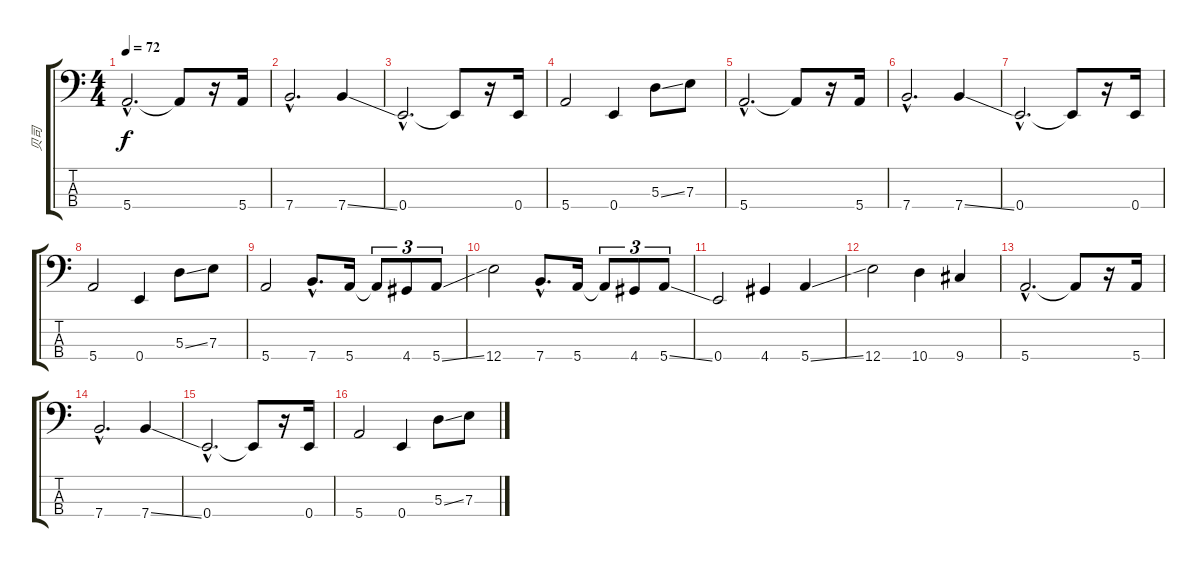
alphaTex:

\track ("贝司" "贝司") {instrument electricbasspick}
\staff {score tabs}
\tuning (G2 D2 A1 E1) {hide}
\ts (4 4)
\tempo 72
\clef f4
\ks c
5.4{hac}.2{d dy f} 5.4{t}.8 r.16 5.4.16 |
7.4{hac}.2{d} 7.4{ss}.4 |
0.4{hac}.2{d} 0.4{t}.8 r.16 0.4.16 |
5.4.2 0.4.4 5.3{ss}.8 7.3.8 |
5.4{hac}.2{d} 5.4{t}.8 r.16 5.4.16 |
7.4{hac}.2{d} 7.4{ss}.4 |
0.4{hac}.2{d} 0.4{t}.8 r.16 0.4.16 |
5.4.2 0.4.4 5.3{ss}.8 7.3.8 |
5.4.2 7.4{hac}.8{d} 5.4.16 5.4{t}.8{tu (3 2)} 4.4.8{tu (3 2)} 5.4{ss}.8{tu (3 2)} |
12.4.2 7.4{hac}.8{d} 5.4.16 5.4{t}.8{tu (3 2)} 4.4.8{tu (3 2)} 5.4{ss}.8{tu (3 2)} |
0.4.2 4.4.4 5.4{ss}.4 |
12.4.2 10.4.4 9.4.4 |
5.4{hac}.2{d} 5.4{t}.8 r.16 5.4.16 |
7.4{hac}.2{d} 7.4{ss}.4 |
0.4{hac}.2{d} 0.4{t}.8 r.16 0.4.16 |
5.4.2 0.4.4 5.3{ss}.8 7.3.8
